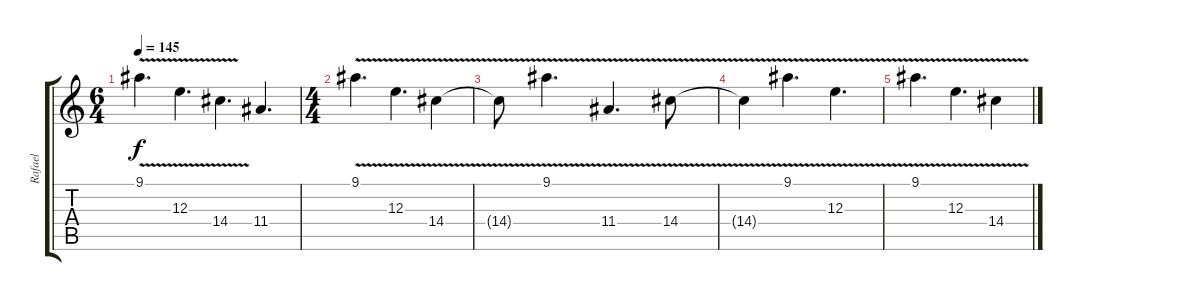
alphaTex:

\track ("Rafael" "Rafael") {instrument distortionguitar}
\staff {score tabs}
\tuning (Db4 Ab3 E3 B2 Gb2 Db2) {hide}
\ts (6 4)
\tempo 145
\clef g2
\ks c
9.1{v}.4{d dy f} 12.3{v}.4{d} 14.4{v}.4{d} 11.4.4{d} |
\ts (4 4)
9.1{v}.4{d} 12.3{v}.4{d} 14.4{v}.4 |
14.4{t}.8 9.1{v}.4{d} 11.4{v}.4{d} 14.4{v}.8 |
14.4{t}.4 9.1{v}.4{d} 12.3{v}.4{d} |
9.1{v}.4{d} 12.3{v}.4{d} 14.4{v}.4
